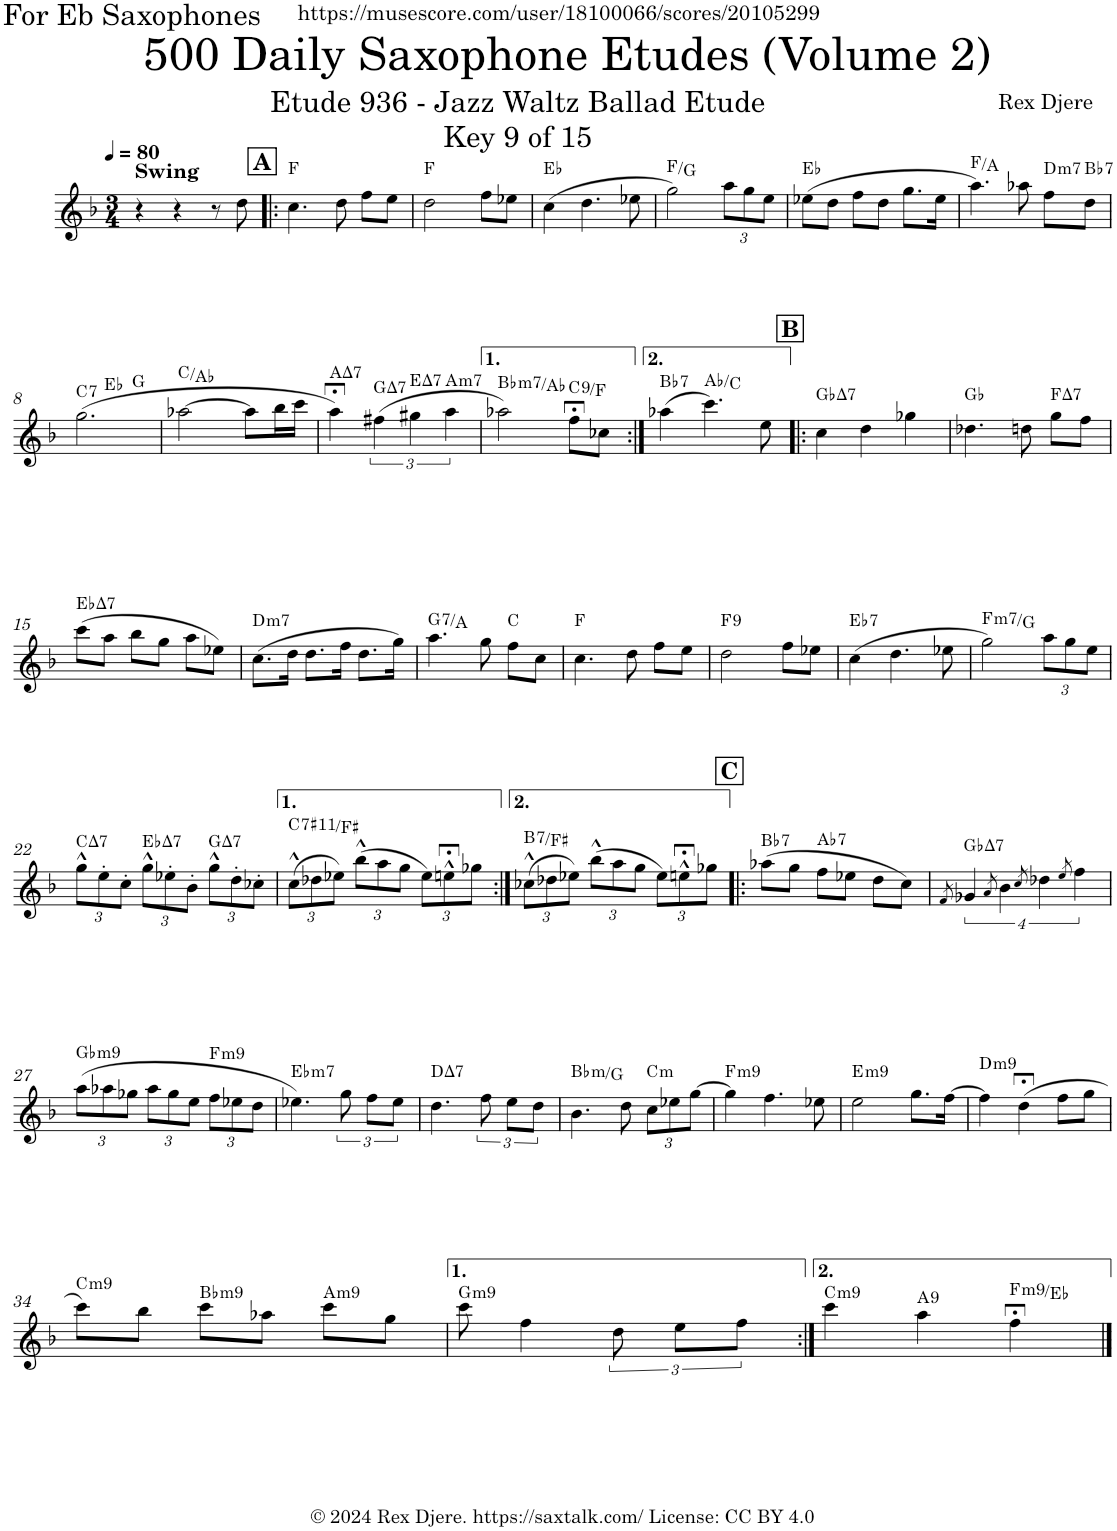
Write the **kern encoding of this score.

**kern	**harte
*part1	*part1
*staff1	*
*I"Alto Saxophone	*
*I'A. Sax.	*
*clefG2	*
*Trd5c9	*
*k[b-]	*
*M3/4	*
*MM80	*
=1	=1
!LO:TX:a:B:t=Swing	!
4r	.
4r	.
8r	.
8dd\	.
!!LO:REH:place=s1:a:B:cj:fs=14:t=A
=2!|:	=2!|:
4.cc\	F:maj
8dd\	.
8ff\L	.
8ee\J	.
=3	=3
2dd\	F:maj
8ff\L	.
8ee-X\J	.
=4	=4
(4cc\	Eb:maj
4.dd\	.
8ee-X\	.
=5	=5
2gg\)	F:maj/2
*Xbrackettup	*
12aa\L	.
12gg\	.
12ee\J	.
=6	=6
(8ee-X\L	Eb:maj
8dd\J	.
8ff\L	.
8dd\J	.
8.gg\L	.
16ee-\Jk	.
=7	=7
4.aa\)	F:maj/3
8aa-X\	.
!	!LO:H:kt=m7
8ff\L	D:min7
!	!LO:H:kt=7
8dd\J	Bb:7
!!LO:LB:g=z
=8	=8
!	!LO:H:kt=7
*^	*
*	*^	*
(2.gg\	4ryy	2ryy	C:7
.	2ryy	.	Eb:maj
.	.	4ryy	G:maj
*v	*v	*v	*
=9	=9
[2aa-X\	C:maj/b6
8aa-\L]	.
16bb-\L	.
16ccc\JJ	.
=10	=10
!	!LO:H:kt=7
4aa;<\)	A:maj7
*brackettup	*
!	!LO:H:kt=7
(6ff#X\	G:maj7
!	!LO:H:kt=7
6gg#X\	E:maj7
!	!LO:H:kt=m7
6aa\	A:min7
=11	=11
!	!LO:H:kt=m7
2aa-X\)	Bb:min7/b7
!	!LO:H:kt=9
8ff;<\L	C:9/4
8cc-X\J	.
=12:|!	=12:|!
!	!LO:H:kt=7
(4aa-X\	Bb:7
4.ccc\)	Ab:maj/3
8ee\	.
!!LO:REH:place=s1:a:B:cj:fs=14:t=B
=13!|:	=13!|:
!	!LO:H:kt=7
4cc\	Gb:maj7
4dd\	.
4gg-X\	.
=14	=14
4.dd-X\	Gb:maj
8ddn\	.
!	!LO:H:kt=7
8gg\L	F:maj7
8ff\J	.
!!LO:LB:g=z
=15	=15
!	!LO:H:kt=7
(8ccc\L	Eb:maj7
8aa\J	.
8bb-\L	.
8gg\J	.
8aa\L	.
8ee-X\J)	.
=16	=16
!	!LO:H:kt=m7
(8.cc\L	D:min7
16dd\Jk	.
8.dd\L	.
16ff\Jk	.
8.dd\L	.
16gg\Jk)	.
=17	=17
!	!LO:H:kt=7
4.aa\	G:7/2
8gg\	.
8ff\L	C:maj
8cc\J	.
=18	=18
4.cc\	F:maj
8dd\	.
8ff\L	.
8ee\J	.
=19	=19
!	!LO:H:kt=9
2dd\	F:9
8ff\L	.
8ee-X\J	.
=20	=20
!	!LO:H:kt=7
(4cc\	Eb:7
4.dd\	.
8ee-X\	.
=21	=21
!	!LO:H:kt=m7
2gg\)	F:min7/2
*Xbrackettup	*
12aa\L	.
12gg\	.
12ee\J	.
!!LO:LB:g=z
=22	=22
!	!LO:H:kt=7
12gg^^\L	C:maj7
12ee'\	.
12cc'\J	.
!	!LO:H:kt=7
12gg^^\L	Eb:maj7
12ee-X'\	.
12b-'\J	.
!	!LO:H:kt=7
12gg^^\L	G:maj7
12dd'\	.
12cc-X'\J	.
=23	=23
!	!LO:H:kt=7
(12cc^^\L	C:7(#11)/#4
12dd-X\	.
12ee-X\J)	.
(12bb-^^\L	.
12aa\	.
12gg\J	.
12ee-\L)	.
12een;<^^\	.
12gg-X\J	.
=24:|!	=24:|!
!	!LO:H:kt=7
(12cc-X^^\L	B:7/5
12dd-X\	.
12ee-X\J)	.
(12bb-^^\L	.
12aa\	.
12gg\J	.
12ee-\L)	.
12een;<^^\	.
12gg-X\J	.
!!LO:REH:place=s1:a:B:cj:fs=14:t=C
=25!|:	=25!|:
!	!LO:H:kt=7
(8aa-X\L	Bb:7
8gg\J	.
!	!LO:H:kt=7
8ff\L	Ab:7
8ee-X\J	.
8dd\L	.
8cc\J)	.
=26	=26
8qf/	.
*brackettup	*
!	!LO:H:kt=7
16%3g-X/	Gb:maj7
8qa/	.
16%3b-\	.
8qcc/	.
16%3dd-X\	.
8qee/	.
16%3ff\	.
!!LO:LB:g=z
=27	=27
*Xbrackettup	*
!	!LO:H:kt=m9
(>12aa\L	Gb:min9
12aa-X\	.
12gg-X\J	.
12aa-\L	.
12gg-\	.
12ee\J	.
!	!LO:H:kt=m9
12ff\L	F:min9
12ee-X\	.
12dd\J	.
=28	=28
!	!LO:H:kt=m7
4.ee-X\)	Eb:min7
8gg\	.
8ff\L	.
8ee-\J	.
=29	=29
!	!LO:H:kt=7
4.dd\	D:maj7
8ff\	.
8ee\L	.
8dd\J	.
=30	=30
!	!LO:H:kt=m
4.b-\	Bb:min/6
8dd\	.
!	!LO:H:kt=m
12cc\L	C:min
12ee-X\	.
[12gg\J	.
=31	=31
!	!LO:H:kt=m9
4gg\]	F:min9
4.ff\	.
8ee-X\	.
=32	=32
!	!LO:H:kt=m9
2ee\	E:min9
8.gg\L	.
[16ff\Jk	.
=33	=33
!	!LO:H:kt=m9
4ff\]	D:min9
(4dd;<\	.
8ff\L	.
8gg\J	.
!!LO:LB:g=z
=34	=34
!	!LO:H:kt=m9
8ccc\L)	C:min9
8bb-\J	.
!	!LO:H:kt=m9
8ccc\L	Bb:min9
8aa-X\J	.
!	!LO:H:kt=m9
8ccc\L	A:min9
8gg\J	.
=35	=35
!	!LO:H:kt=m9
8ccc\	G:min9
4ff\	.
8dd\	.
8ee\L	.
8ff\J	.
=36:|!	=36:|!
!	!LO:H:kt=m9
4ccc\	C:min9
!	!LO:H:kt=9
4aa\	A:9
!	!LO:H:kt=m9
4ff;<\	F:min9/b7
==	==
*-	*-
